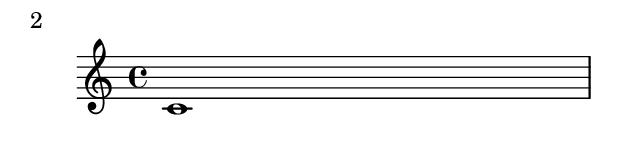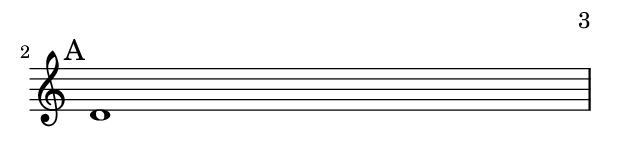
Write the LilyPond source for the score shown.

%% DO NOT EDIT this file manually; it is automatically
%% generated from LSR http://lsr.dsi.unimi.it
%% Make any changes in LSR itself, or in Documentation/snippets/new/ ,
%% and then run scripts/auxiliar/makelsr.py
%%
%% This file is in the public domain.
\version "2.15.20"

\header {
  lsrtags = "paper-and-layout"

  texidoc = "
A table of contents is included using @code{\\markuplist
\\table-of-contents}.  The TOC items are added with the
@code{\\tocItem} command.

"
  doctitle = "Table of contents"
} % begin verbatim

#(set-default-paper-size "a6")

\book {
  \markuplist \table-of-contents
  \pageBreak
  \tocItem \markup { The first score }
  \score {
    {
      c'1 \pageBreak
      \mark "A" \tocItem \markup { Mark A }
      d'1
    }
  }
  \pageBreak
  \tocItem \markup { The second score }
  \score {
    { e'1 }
    \header { piece = "Second score" }
  }
}
